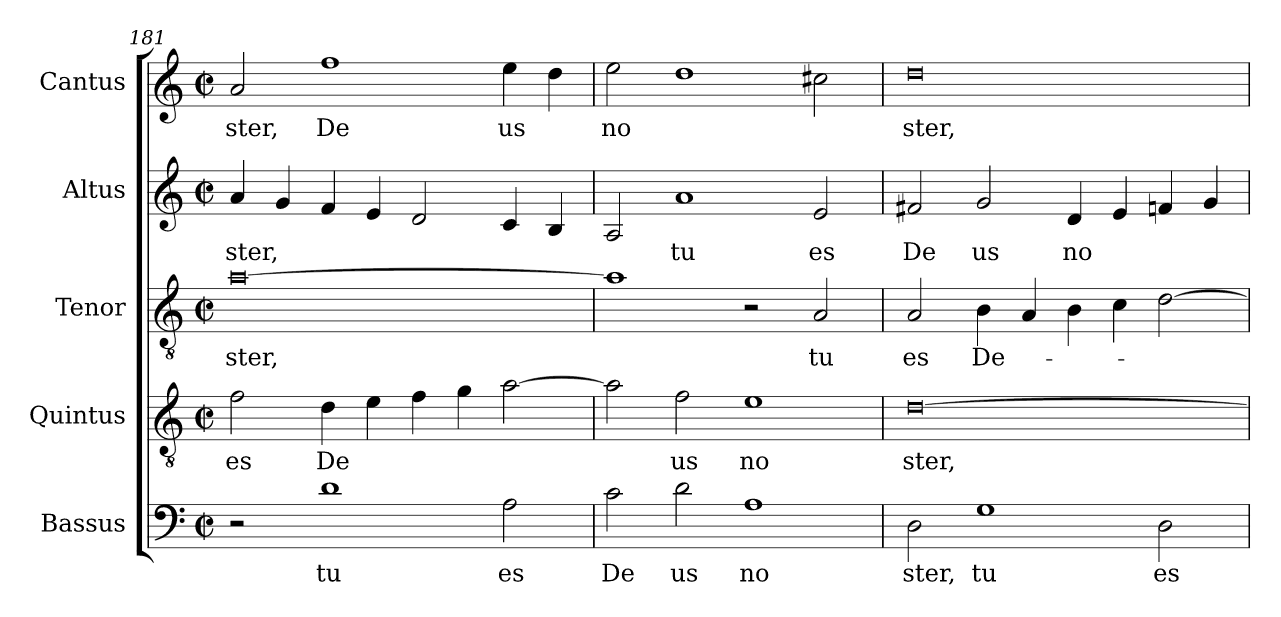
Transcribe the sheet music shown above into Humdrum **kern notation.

**kern	**text	**kern	**text	**kern	**text	**kern	**text	**kern	**text
*part5	*part5	*part4	*part4	*part3	*part3	*part2	*part2	*part1	*part1
*staff5	*staff5	*staff4	*staff4	*staff3	*staff3	*staff2	*staff2	*staff1	*staff1
*I"Bassus	*	*I"Quintus	*	*I"Tenor	*	*I"Altus	*	*I"Cantus	*
*clefF4	*	*clefGv2	*	*clefGv2	*	*clefG2	*	*clefG2	*
*	*	*	*	*	*	*k[]	*	*	*
*	*	*	*	*	*	*C:	*	*	*
*M2/2	*	*M2/2	*	*M2/2	*	*M2/2	*	*M2/2	*
*met(c|)	*	*met(c|)	*	*met(c|)	*	*met(c|)	*	*met(c|)	*
=181	=181	=181	=181	=181	=181	=181	=181	=181	=181
!	!	!	!LO:LY:b:cj	!	!LO:LY:b	!	!LO:LY:b	!	!LO:LY:b:cj
2r	.	2f\	es	[>0a	-ster,	4a/	ster,	2a/	ster,
.	.	.	.	.	.	4g/	.	.	.
!	!LO:LY:b:cj	!	!LO:LY:b	!	!	!	!	!	!LO:LY:b:cj
1d	tu	4d\	De	.	.	4f/	.	1ff	De
.	.	4e\	.	.	.	4e/	.	.	.
.	.	4f\	.	.	.	2d/	.	.	.
.	.	4g\	.	.	.	.	.	.	.
!	!LO:LY:b:cj	!	!	!	!	!	!	!	!LO:LY:b:cj
2A\	es	[>2a\	.	.	.	4c/	.	4ee\	us
.	.	.	.	.	.	4B/	.	4dd\	.
=182	=182	=182	=182	=182	=182	=182	=182	=182	=182
!	!LO:LY:b:cj	!	!	!	!	!	!	!	!LO:LY:b:cj
2c\	De	2a\]	.	1a]	.	2A/	.	2ee\	no
!	!LO:LY:b:cj	!	!LO:LY:b:cj	!	!	!	!LO:LY:b:cj	!	!
2d\	us	2f\	us	.	.	1a	tu	1dd	.
!	!LO:LY:b:cj	!	!LO:LY:b:cj	!	!	!	!	!	!
1A	no	1e	no	2r	.	.	.	.	.
!	!	!	!	!	!LO:LY:b:cj	!	!LO:LY:b:cj	!	!
.	.	.	.	2A/	tu	2e/	es	2cc#\	.
=183	=183	=183	=183	=183	=183	=183	=183	=183	=183
!	!LO:LY:b:cj	!	!LO:LY:b	!	!LO:LY:b:cj	!	!LO:LY:b:cj	!	!LO:LY:b:cj
2D\	ster,	[>0d	ster,	2A/	es	2f#X/	De	0dd	ster,
!	!LO:LY:b:cj	!	!	!	!LO:LY:b	!	!LO:LY:b:cj	!	!
1G	tu	.	.	4B\	De-	2g/	us	.	.
.	.	.	.	4A/	.	.	.	.	.
!	!	!	!	!	!	!	!LO:LY:b:cj	!	!
.	.	.	.	4B\	.	4d/	no	.	.
.	.	.	.	4c\	.	4e/	.	.	.
!	!LO:LY:b:cj	!	!	!	!	!	!	!	!
2D\	es	.	.	[>2d\	.	4fn/	.	.	.
.	.	.	.	.	.	4g/	.	.	.
=	=	=	=	=	=	=	=	=	=
*-	*-	*-	*-	*-	*-	*-	*-	*-	*-
